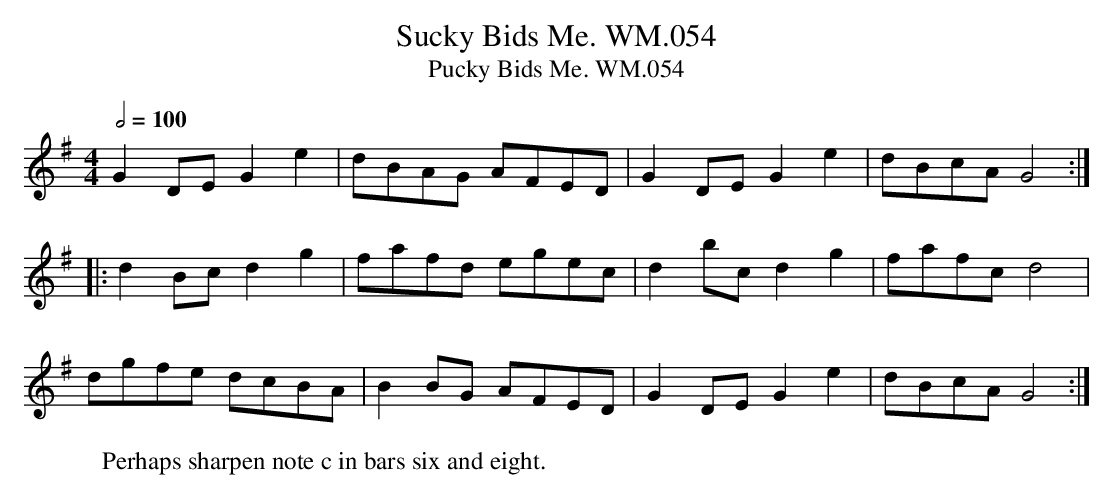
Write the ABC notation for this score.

X:1
T:Sucky Bids Me. WM.054
T:Pucky Bids Me. WM.054
M:4/4
L:1/8
Q:1/2=100
K:G
G2DEG2e2|dBAG AFED|G2DEG2e2|dBcAG4:|
|:d2Bcd2g2|fafd egec|d2bcd2g2|fafcd4|
dgfe dcBA|B2BG AFED|G2DEG2e2|dBcAG4:|
W:Perhaps sharpen note c in bars six and eight.
